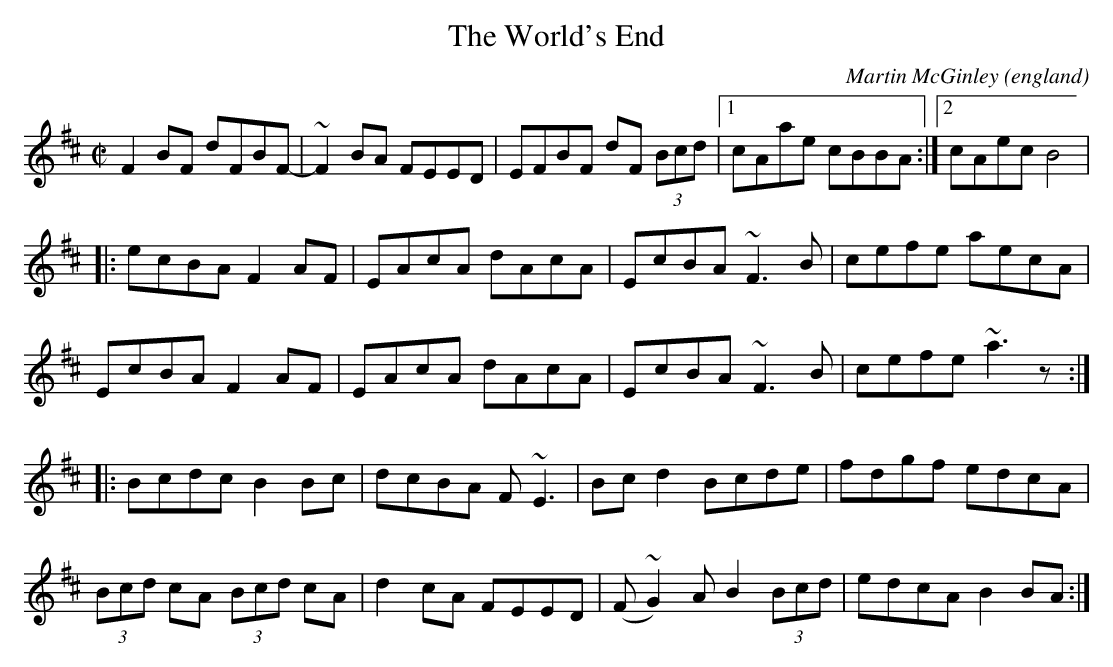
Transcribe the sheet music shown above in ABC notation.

X:1
T:World's End, The
O:england
M:C|
L:1/8
C:Martin McGinley
K:Bm
F2BF dFBF-|~F2BA FEED|EFBF dF (3Bcd|1cAae cBBA:|2cAec B4|
|:ecBA F2AF|EAcA dAcA|EcBA ~F3B|cefe aecA|
EcBA F2AF|EAcA dAcA|EcBA ~F3B|cefe ~a3z:|
|:Bcdc B2Bc|dcBA F~E3|Bcd2 Bcde|fdgf edcA|
(3Bcd cA (3Bcd cA|d2cA FEED|(F~G2)A B2 (3Bcd|edcA B2BA:|
